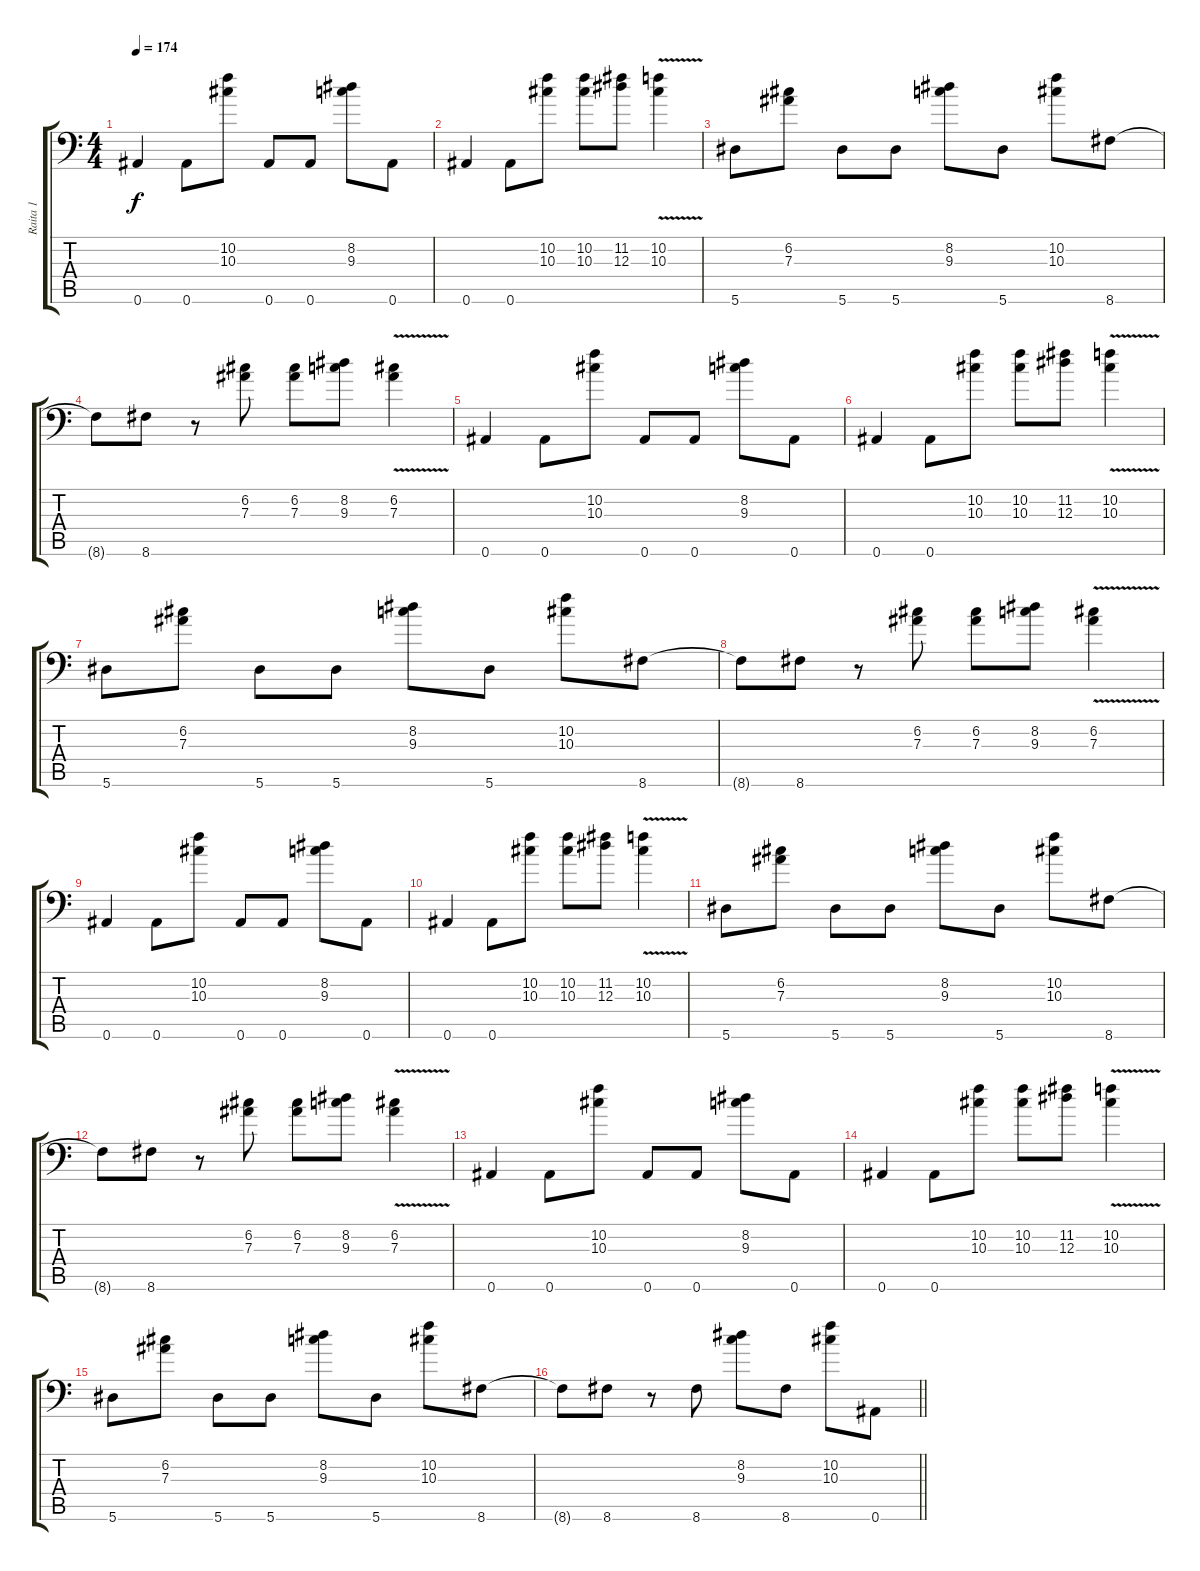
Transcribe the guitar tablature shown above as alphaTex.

\track ("Raita 1" "Raita 1") {instrument distortionguitar}
\staff {score tabs}
\tuning (C4 G3 Eb3 Bb2 F2 Bb1) {hide}
\ts (4 4)
\section ("" "")
\tempo 174
\clef f4
\ks c
0.6.4{dy f} 0.6.8 (10.2 10.3).8 0.6.8 0.6.8 (8.2 9.3).8 0.6.8 |
0.6.4 0.6.8 (10.2 10.3).8 (10.2 10.3).8 (11.2 12.3).8 (10.2{v} 10.3{v}).4 |
5.6.8 (6.2 7.3).8 5.6.8 5.6.8 (8.2 9.3).8 5.6.8 (10.2 10.3).8 8.6.8 |
8.6{t}.8 8.6.8 r.8 (6.2 7.3).8 (6.2 7.3).8 (8.2 9.3).8 (6.2{v} 7.3{v}).4 |
0.6.4 0.6.8 (10.2 10.3).8 0.6.8 0.6.8 (8.2 9.3).8 0.6.8 |
0.6.4 0.6.8 (10.2 10.3).8 (10.2 10.3).8 (11.2 12.3).8 (10.2{v} 10.3{v}).4 |
5.6.8 (6.2 7.3).8 5.6.8 5.6.8 (8.2 9.3).8 5.6.8 (10.2 10.3).8 8.6.8 |
8.6{t}.8 8.6.8 r.8 (6.2 7.3).8 (6.2 7.3).8 (8.2 9.3).8 (6.2{v} 7.3{v}).4 |
0.6.4 0.6.8 (10.2 10.3).8 0.6.8 0.6.8 (8.2 9.3).8 0.6.8 |
0.6.4 0.6.8 (10.2 10.3).8 (10.2 10.3).8 (11.2 12.3).8 (10.2{v} 10.3{v}).4 |
5.6.8 (6.2 7.3).8 5.6.8 5.6.8 (8.2 9.3).8 5.6.8 (10.2 10.3).8 8.6.8 |
8.6{t}.8 8.6.8 r.8 (6.2 7.3).8 (6.2 7.3).8 (8.2 9.3).8 (6.2{v} 7.3{v}).4 |
0.6.4 0.6.8 (10.2 10.3).8 0.6.8 0.6.8 (8.2 9.3).8 0.6.8 |
0.6.4 0.6.8 (10.2 10.3).8 (10.2 10.3).8 (11.2 12.3).8 (10.2{v} 10.3{v}).4 |
5.6.8 (6.2 7.3).8 5.6.8 5.6.8 (8.2 9.3).8 5.6.8 (10.2 10.3).8 8.6.8 |
\barLineRight lightlight
8.6{t}.8 8.6.8 r.8 8.6.8 (8.2 9.3).8 8.6.8 (10.2 10.3).8 0.6.8
